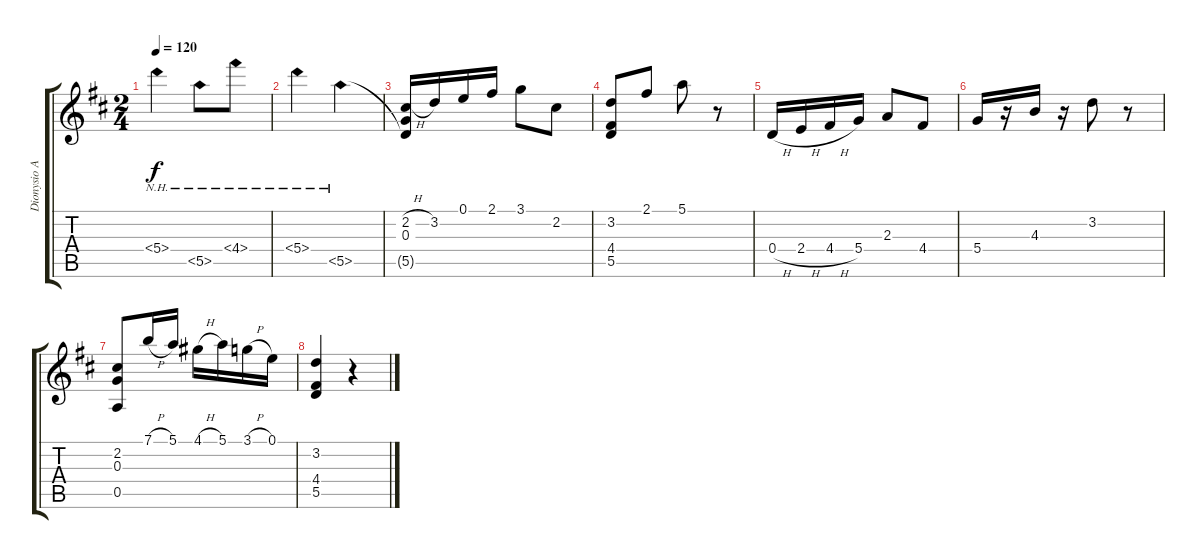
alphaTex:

\track ("Dionysio Aguado" "Dionysio A") {instrument acousticguitarnylon}
\staff {score tabs}
\tuning (E4 B3 G3 D3 A2 E2) {hide}
\ts (2 4)
\tempo 120
\clef g2
\ks d
5.4{nh}.4{dy f} 5.5{nh}.8 4.4{nh}.8 |
5.4{nh}.4 5.5{nh}.4 |
(2.2{h} 0.3 5.5{t}).16 3.2.16 0.1.16 2.1.16 3.1.8 2.2.8 |
(3.2 4.4 5.5).8 2.1.8 5.1.8 r.8 |
0.4{h}.16 2.4{h}.16 4.4{h}.16 5.4.16 2.3.8 4.4.8 |
5.4.16 r.16 4.3.16 r.16 3.2.8 r.8 |
(2.2 0.3 0.5).8 7.1{h}.16 5.1.16 4.1{h}.16 5.1.16 3.1{h}.16 0.1.16 |
(3.2 4.4 5.5).4 r.4
